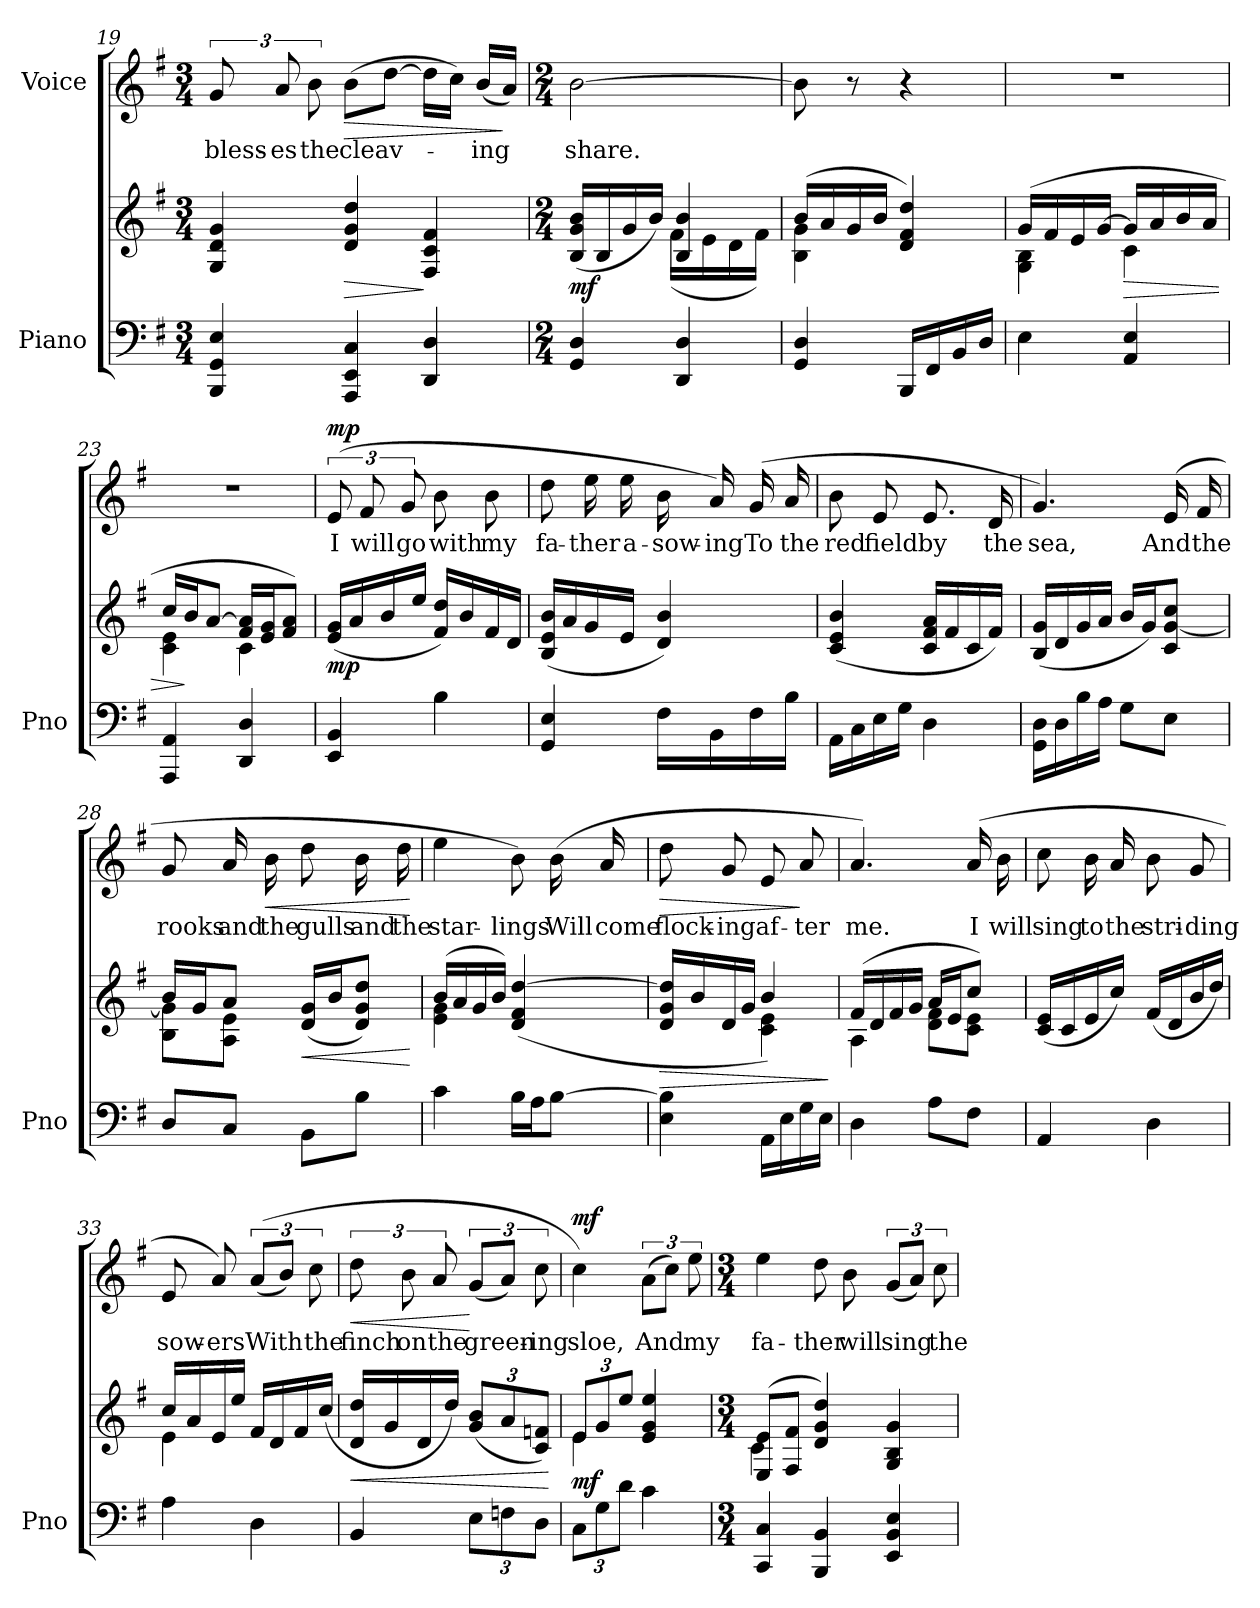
**kern	**kern	**dynam	**kern	**text	**dynam
*part2	*part2	*part2	*part1	*part1	*part1
*staff3	*staff2	*staff2/3	*staff1	*staff1	*staff1
*I"Piano	*	*	*I"Voice	*	*
*I'Pno	*	*	*	*	*
!!LO:LB:g=z
*clefF4	*clefG2	*	*clefG2	*	*
*k[f#]	*k[f#]	*	*k[f#]	*	*
*M3/4	*M3/4	*	*M3/4	*	*
=19	=19	=19	=19	=19	=19
!	!	!	!	!LO:LY:b	!
4BBB/ 4GG/ 4E/	4G/ 4d/ 4g/	.	12g/	bless-	.
!	!	!	!	!LO:LY:b	!
.	.	.	12a/	-es	.
!	!	!	!	!LO:LY:b	!
.	.	.	12b\	the	.
!	!	!LO:HP:b	!	!LO:LY:b	!LO:HP:b
4AAA/ 4EE/ 4C/	4d/ 4g/ 4dd/	>	(8b\L	cleav-	>
.	.	.	[8dd\J	.	.
4DD/ 4D/	4F#/ 4c/ 4f#/	]	16dd\LL]	.	.
.	.	.	16cc\JJ)	.	.
!	!	!	!	!LO:LY:b	!
.	.	.	(16b/LL	-ing	.
.	.	.	16a/JJ)	.	]
=20	=20	=20	=20	=20	=20
*M2/4	*M2/4	*	*M2/4	*	*
*	*^	*	*	*	*
!	!	!	!LO:DY:b	!	!LO:LY:b	!
4GG/ 4D/	(<16B/ 16g/ 16b/LL	4ryy	mf	[2b\	share.	.
.	16B/	.	.	.	.	.
.	16g/	.	.	.	.	.
.	16b/JJ)	.	.	.	.	.
4DD/ 4D/	4B/ 4b/	(16f#\LL	.	.	.	.
.	.	16e\	.	.	.	.
.	.	16d\	.	.	.	.
.	.	16f#\JJ)	.	.	.	.
=21	=21	=21	=21	=21	=21	=21
4GG/ 4D/	(>16b/LL	4B\ 4g\	.	8b\]	.	.
.	16a/	.	.	.	.	.
.	16g/	.	.	8r	.	.
.	16b/JJ	.	.	.	.	.
16BBB/LL	4d/ 4f#/ 4dd/)	4ryy	.	4r	.	.
16FF#/	.	.	.	.	.	.
16BB/	.	.	.	.	.	.
16D/JJ	.	.	.	.	.	.
!!LO:LB:g=z
=22	=22	=22	=22	=22	=22	=22
4E\	(16g/LL	4G\ 4B\	.	2r	.	.
.	16f#/	.	.	.	.	.
.	16e/	.	.	.	.	.
.	[16g/JJ	.	.	.	.	.
!	!	!	!LO:HP:b	!	!	!
4AA/ 4E/	16g/LL]	4c\	>	.	.	.
.	16a/	.	.	.	.	.
.	16b/	.	.	.	.	.
.	16a/JJ	.	.	.	.	.
=23	=23	=23	=23	=23	=23	=23
4AAA/ 4AA/	16cc/LL	4c\ 4e\	.	2r	.	.
.	16b/J	.	]	.	.	.
.	[8a/J	.	.	.	.	.
4DD/ 4D/	16f#/ 16a/]LL	4c\	.	.	.	.
.	16e/ 16g/J	.	.	.	.	.
.	8f#/ 8a/J)	.	.	.	.	.
*	*v	*v	*	*	*	*
=24	=24	=24	=24	=24	=24
!	!	!LO:DY:b	!	!LO:LY:b	!LO:DY:b
4EE/ 4BB/	(16e/ 16g/LL	mp	(12e/	I	mp
.	16a/	.	.	.	.
!	!	!	!	!LO:LY:b	!
.	.	.	12f#/	will	.
.	16b/	.	.	.	.
!	!	!	!	!LO:LY:b	!
.	.	.	12g/	go	.
.	16ee/JJ	.	.	.	.
!	!	!	!	!LO:LY:b	!
4B\	16f#/ 16dd/LL)	.	8b\	with	.
.	16b/	.	.	.	.
!	!	!	!	!LO:LY:b	!
.	16f#/	.	8b\	my	.
.	16d/JJ	.	.	.	.
!!LO:LB:g=z
=25	=25	=25	=25	=25	=25
!	!	!	!	!LO:LY:b	!
4GG/ 4E/	(16B/ 16e/ 16b/LL	.	8dd\	fa-	.
.	16a/	.	.	.	.
!	!	!	!	!LO:LY:b	!
.	16g/	.	16ee\	-ther	.
!	!	!	!	!LO:LY:b	!
.	16e/JJ	.	16ee\	a-	.
!	!	!	!	!LO:LY:b	!
16F#\LL	4d/ 4b/)	.	16b\	-sow-	.
!	!	!	!	!LO:LY:b	!
16BB\	.	.	16a/)	-ing	.
!	!	!	!	!LO:LY:b	!
16F#\	.	.	(16g/	To	.
!	!	!	!	!LO:LY:b	!
16B\JJ	.	.	16a/	the	.
=26	=26	=26	=26	=26	=26
!	!	!	!	!LO:LY:b	!
16AA\LL	(4c/ 4e/ 4b/	.	8b\	red	.
16C\	.	.	.	.	.
!	!	!	!	!LO:LY:b	!
16E\	.	.	8e/	field	.
16G\JJ	.	.	.	.	.
!	!	!	!	!LO:LY:b	!
4D\	16c/ 16f#/ 16a/LL	.	8.e/	by	.
.	16f#/	.	.	.	.
.	16c/	.	.	.	.
!	!	!	!	!LO:LY:b	!
.	16f#/JJ)	.	16d/	the	.
=27	=27	=27	=27	=27	=27
!	!	!	!	!LO:LY:b	!
16GG\ 16D\LL	(16B/ 16g/LL	.	4.g/)	sea,	.
16D\	16d/	.	.	.	.
16B\	16g/	.	.	.	.
16A\JJ	16a/JJ	.	.	.	.
8G\L	16b/LL	.	.	.	.
.	16g/J)	.	.	.	.
!	!	!	!	!LO:LY:b	!
8E\J	8c/ [<8g/ 8cc/J	.	(>16e/	And	.
!	!	!	!	!LO:LY:b	!
.	.	.	16f#/	the	.
!!LO:PB:g=z
=28	=28	=28	=28	=28	=28
*	*^	*	*	*	*
!	!	!	!	!	!LO:LY:b	!
8D/L	16b/LL	8B\ 8g\]L	.	8g/	rooks	.
.	16g/J	.	.	.	.	.
!	!	!	!	!	!LO:LY:b	!
8C/J	8a/J	8A\ 8e\J	.	16a/	and	.
!	!	!	!	!	!LO:LY:b	!LO:HP:b
.	.	.	.	16b\	the	<
!	!	!	!LO:HP:b	!	!LO:LY:b	!
8BB\L	(>16d/ 16g/LL	4ryy	<	8dd\	gulls	.
.	16b/J	.	.	.	.	.
!	!	!	!	!	!LO:LY:b	!
8B\J	8d/ 8g/ 8dd/J)	.	.	16b\	and	.
!	!	!	!	!	!LO:LY:b	!
.	.	.	.	16dd\	the	.
*	*v	*v	*	*	*	*
.	.	[	.	.	[
=29	=29	=29	=29	=29	=29
*	*^	*	*	*	*
!	!	!	!	!	!LO:LY:b	!
4c\	(>16b/LL	4e\ 4g\	.	4ee\	star-	.
.	16a/	.	.	.	.	.
.	16g/	.	.	.	.	.
.	16b/JJ)	.	.	.	.	.
!	!	!	!	!	!LO:LY:b	!
16B\LL	(>4d/ 4f#/ [4dd/	4ryy	.	8b\)	-lings	.
16A\J	.	.	.	.	.	.
!	!	!	!	!	!LO:LY:b	!
[8B\J	.	.	.	(16b\	Will	.
!	!	!	!	!	!LO:LY:b	!
.	.	.	.	16a/	come	.
=30	=30	=30	=30	=30	=30	=30
!	!	!	!LO:HP:b	!	!LO:LY:b	!LO:HP:b
4E\ 4B\]	16d/ 16g/ 16dd/]LL	4ryy	>	8dd\	flock-	>
.	16b/	.	.	.	.	.
!	!	!	!	!	!LO:LY:b	!
.	16d/	.	.	8g/	-ing	.
.	16g/JJ	.	.	.	.	.
!	!	!	!	!	!LO:LY:b	!
16AA\LL	4b/)	4c\ 4e\	.	8e/	af-	.
16E\	.	.	.	.	.	.
!	!	!	!	!	!LO:LY:b	!
16G\	.	.	.	8a/	-ter	]
16E\JJ	.	.	.	.	.	.
*	*v	*v	*	*	*	*
.	.	]	.	.	.
!!LO:LB:g=z
=31	=31	=31	=31	=31	=31
*	*^	*	*	*	*
!	!	!	!	!	!LO:LY:b	!
4D\	(>16f#/LL	4A\	.	4.a/)	me.	.
.	16d/	.	.	.	.	.
.	16f#/	.	.	.	.	.
.	16g/JJ	.	.	.	.	.
8A\L	16a/LL	8d\ 8f#\L	.	.	.	.
.	16e/J	.	.	.	.	.
!	!	!	!	!	!LO:LY:b	!
8F#\J	8cc/J)	8c\ 8e\J	.	(16a/	I	.
!	!	!	!	!	!LO:LY:b	!
.	.	.	.	16b\	will	.
*	*v	*v	*	*	*	*
=32	=32	=32	=32	=32	=32
!	!	!	!	!LO:LY:b	!
4AA/	(16c/ 16e/LL	.	8cc\	sing	.
.	16c/	.	.	.	.
!	!	!	!	!LO:LY:b	!
.	16e/	.	16b\	to	.
!	!	!	!	!LO:LY:b	!
.	16cc/JJ)	.	16a/	the	.
!	!	!	!	!LO:LY:b	!
4D\	(16f#/LL	.	8b\	stri-	.
.	16d/	.	.	.	.
!	!	!	!	!LO:LY:b	!
.	16b/	.	8g/	-ding	.
.	16dd/JJ)	.	.	.	.
=33	=33	=33	=33	=33	=33
*	*^	*	*	*	*
!	!	!	!	!	!LO:LY:b	!
4A\	16cc/LL	(4e\	.	8e/	sow-	.
.	16a/	.	.	.	.	.
!	!	!	!	!	!LO:LY:b	!
.	16e/	.	.	8a/)	-ers	.
.	16ee/JJ	.	.	.	.	.
!	!	!	!	!	!LO:LY:b	!
4D\	16f#/LL	4ryy	.	((12a/L	With	.
.	16d/	.	.	.	.	.
.	.	.	.	12b/J)	.	.
.	16f#/	.	.	.	.	.
!	!	!	!	!	!LO:LY:b	!
.	.	.	.	12cc\	the	.
.	(16cc/JJ	.	.	.	.	.
*	*v	*v	*	*	*	*
!!LO:LB:g=z
=34	=34	=34	=34	=34	=34
!	!	!LO:HP:b	!	!LO:LY:b	!LO:HP:b
4BB/	16d/ 16dd/LL	<	12dd\	finch	<
.	16g/	.	.	.	.
!	!	!	!	!LO:LY:b	!
.	.	.	12b\	on	.
.	16d/	.	.	.	.
!	!	!	!	!LO:LY:b	!
.	.	.	12a/	the	.
.	16dd/JJ)	.	.	.	.
*	*Xbrackettup	*	*	*	*
!	!	!	!	!LO:LY:b	!
12E\L	(12g/ 12b/L	.	(12g/L	green-	[
12Fn\	12a/	.	12a/J)	.	.
!	!	!	!	!LO:LY:b	!
12D\J	12c/ 12fn/J)	.	12cc\	-ing	.
.	.	[	.	.	.
=35	=35	=35	=35	=35	=35
*	*brackettup	*	*	*	*
*	*^	*	*	*	*
!	!	!	!LO:DY:b	!	!LO:LY:b	!LO:DY:b
12C\L	12e/L	(4e\	mf	4cc\)	sloe,	mf
12G\	12g/	.	.	.	.	.
12d\J)	(12ee/J	.	.	.	.	.
!	!	!	!	!	!LO:LY:b	!
4c\	4e/ 4g/ 4ee/	4ryy	.	(12a\L	And	.
.	.	.	.	12cc\J)	.	.
!	!	!	!	!	!LO:LY:b	!
.	.	.	.	12ee\	my	.
=36	=36	=36	=36	=36	=36	=36
*M3/4	*M3/4	*	*	*M3/4	*	*
!	!	!	!	!	!LO:LY:b	!
4CC/ 4C/	(8E/ 8e/L	4c\	.	4ee\	fa-	.
.	8F#/ 8f#/J	.	.	.	.	.
!	!	!	!	!	!LO:LY:b	!
4BBB/ 4BB/	4d/ 4g/ 4dd/)	2ryy	.	8dd\	-ther	.
!	!	!	!	!	!LO:LY:b	!
.	.	.	.	8b\	will	.
!	!	!	!	!	!LO:LY:b	!
4EE/ 4BB/ 4E/	4G/ 4B/ 4g/	.	.	(12g/L	sing	.
.	.	.	.	12a/J)	.	.
!	!	!	!	!	!LO:LY:b	!
.	.	.	.	12cc\	the	.
*	*v	*v	*	*	*	*
=	=	=	=	=	=
*-	*-	*-	*-	*-	*-
